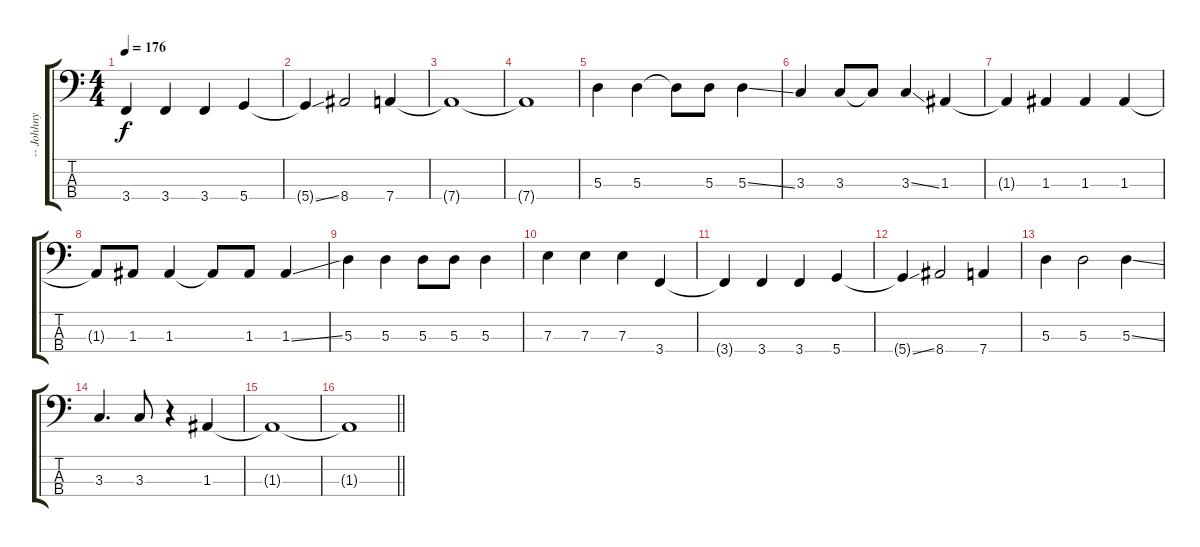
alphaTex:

\track ("-- Johhny Christ - Bass 1" "-- Johhny ") {instrument slapbass2}
\staff {score tabs}
\tuning (G2 D2 A1 D1) {hide}
\ts (4 4)
\tempo 176
\clef f4
\ks c
3.4{t}.4{dy f} 3.4.4 3.4.4 5.4.4 |
5.4{ss t}.4 8.4.2 7.4.4 |
7.4{t}.1 |
7.4{t}.1 |
5.3.4 5.3.4 5.3{t}.8 5.3.8 5.3{ss}.4 |
3.3.4 3.3.8 3.3{t}.8 3.3{ss}.4 1.3.4 |
1.3{t}.4 1.3.4 1.3.4 1.3.4 |
1.3{t}.8 1.3.8 1.3.4 1.3{t}.8 1.3.8 1.3{ss}.4 |
5.3.4 5.3.4 5.3.8 5.3.8 5.3.4 |
7.3.4 7.3.4 7.3.4 3.4.4 |
3.4{t}.4 3.4.4 3.4.4 5.4.4 |
5.4{ss t}.4 8.4.2 7.4.4 |
5.3.4 5.3.2 5.3{ss}.4 |
3.3.4{d} 3.3.8 r.4 1.3.4 |
1.3{t}.1 |
\barLineRight lightlight
1.3{t}.1
